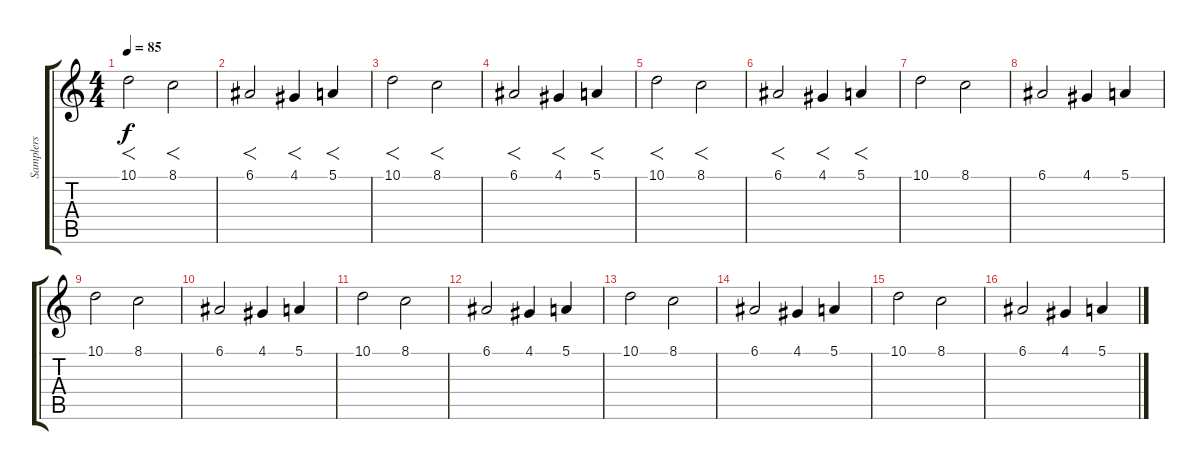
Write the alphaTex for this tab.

\track ("Samplers" "Samplers") {instrument stringensemble1}
\staff {score tabs}
\tuning (E4 B3 G3 D3 A2 E2) {hide}
\ts (4 4)
\tempo 85
\clef g2
\ks c
10.1.2{f dy f} 8.1.2{f} |
6.1.2{f} 4.1.4{f} 5.1.4{f} |
10.1.2{f} 8.1.2{f} |
6.1.2{f} 4.1.4{f} 5.1.4{f} |
10.1.2{f} 8.1.2{f} |
6.1.2{f} 4.1.4{f} 5.1.4{f} |
10.1.2 8.1.2 |
6.1.2 4.1.4 5.1.4 |
10.1.2 8.1.2 |
6.1.2 4.1.4 5.1.4 |
10.1.2 8.1.2 |
6.1.2 4.1.4 5.1.4 |
10.1.2 8.1.2 |
6.1.2 4.1.4 5.1.4 |
10.1.2 8.1.2 |
6.1.2 4.1.4 5.1.4
